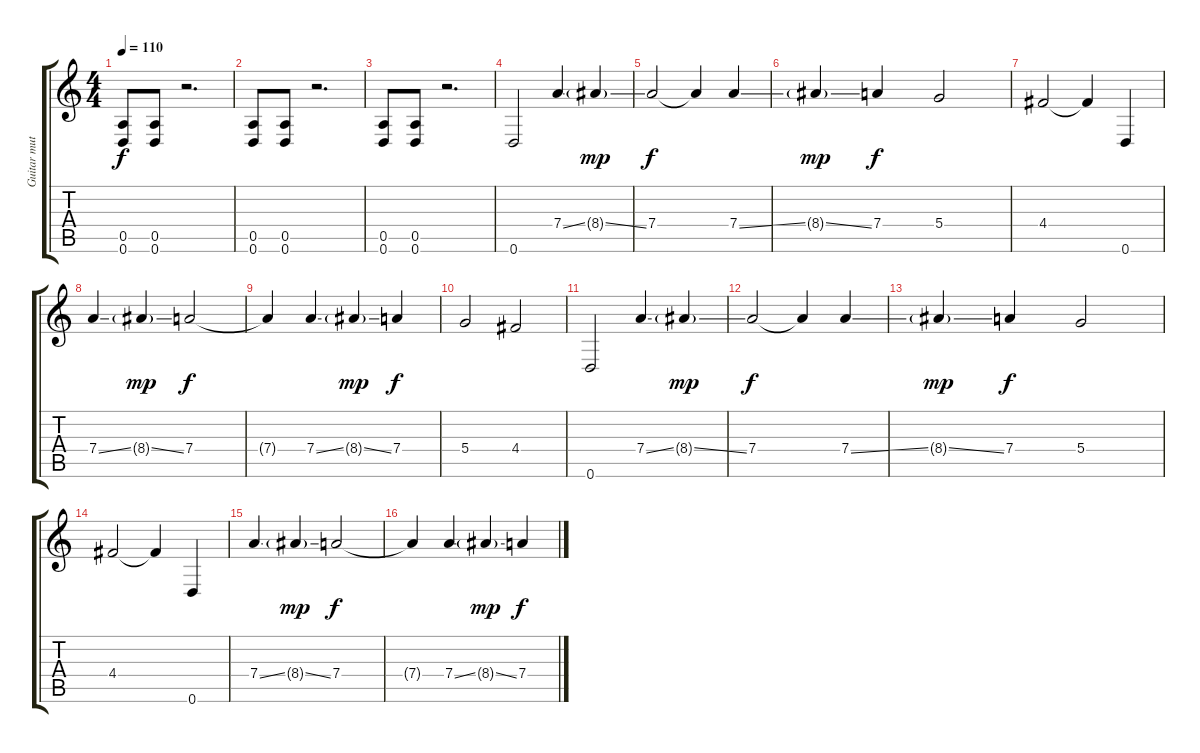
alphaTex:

\track ("Guitar muted" "Guitar mut") {instrument electricguitarmuted}
\staff {score tabs}
\tuning (E4 B3 G3 D3 A2 D2) {hide}
\ts (4 4)
\tempo 110
\clef g2
\ks c
(0.5 0.6).8{dy f} (0.5 0.6).8 r.2{d} |
(0.5 0.6).8 (0.5 0.6).8 r.2{d} |
(0.5 0.6).8 (0.5 0.6).8 r.2{d} |
0.6.2{instrument electricguitarmuted} 7.4{ss}.4 8.4{ss g}.4{dy mp} |
7.4.2{dy f} 7.4{t}.4 7.4{ss}.4 |
8.4{ss g}.4{dy mp} 7.4.4{dy f} 5.4.2 |
4.4.2 4.4{t}.4 0.6.4 |
7.4{ss}.4 8.4{ss g}.4{dy mp} 7.4.2{dy f} |
7.4{t}.4 7.4{ss}.4 8.4{ss g}.4{dy mp} 7.4.4{dy f} |
5.4.2 4.4.2 |
0.6.2 7.4{ss}.4 8.4{ss g}.4{dy mp} |
7.4.2{dy f} 7.4{t}.4 7.4{ss}.4 |
8.4{ss g}.4{dy mp} 7.4.4{dy f} 5.4.2 |
4.4.2 4.4{t}.4 0.6.4 |
7.4{ss}.4 8.4{ss g}.4{dy mp} 7.4.2{dy f} |
7.4{t}.4 7.4{ss}.4 8.4{ss g}.4{dy mp} 7.4.4{dy f}
